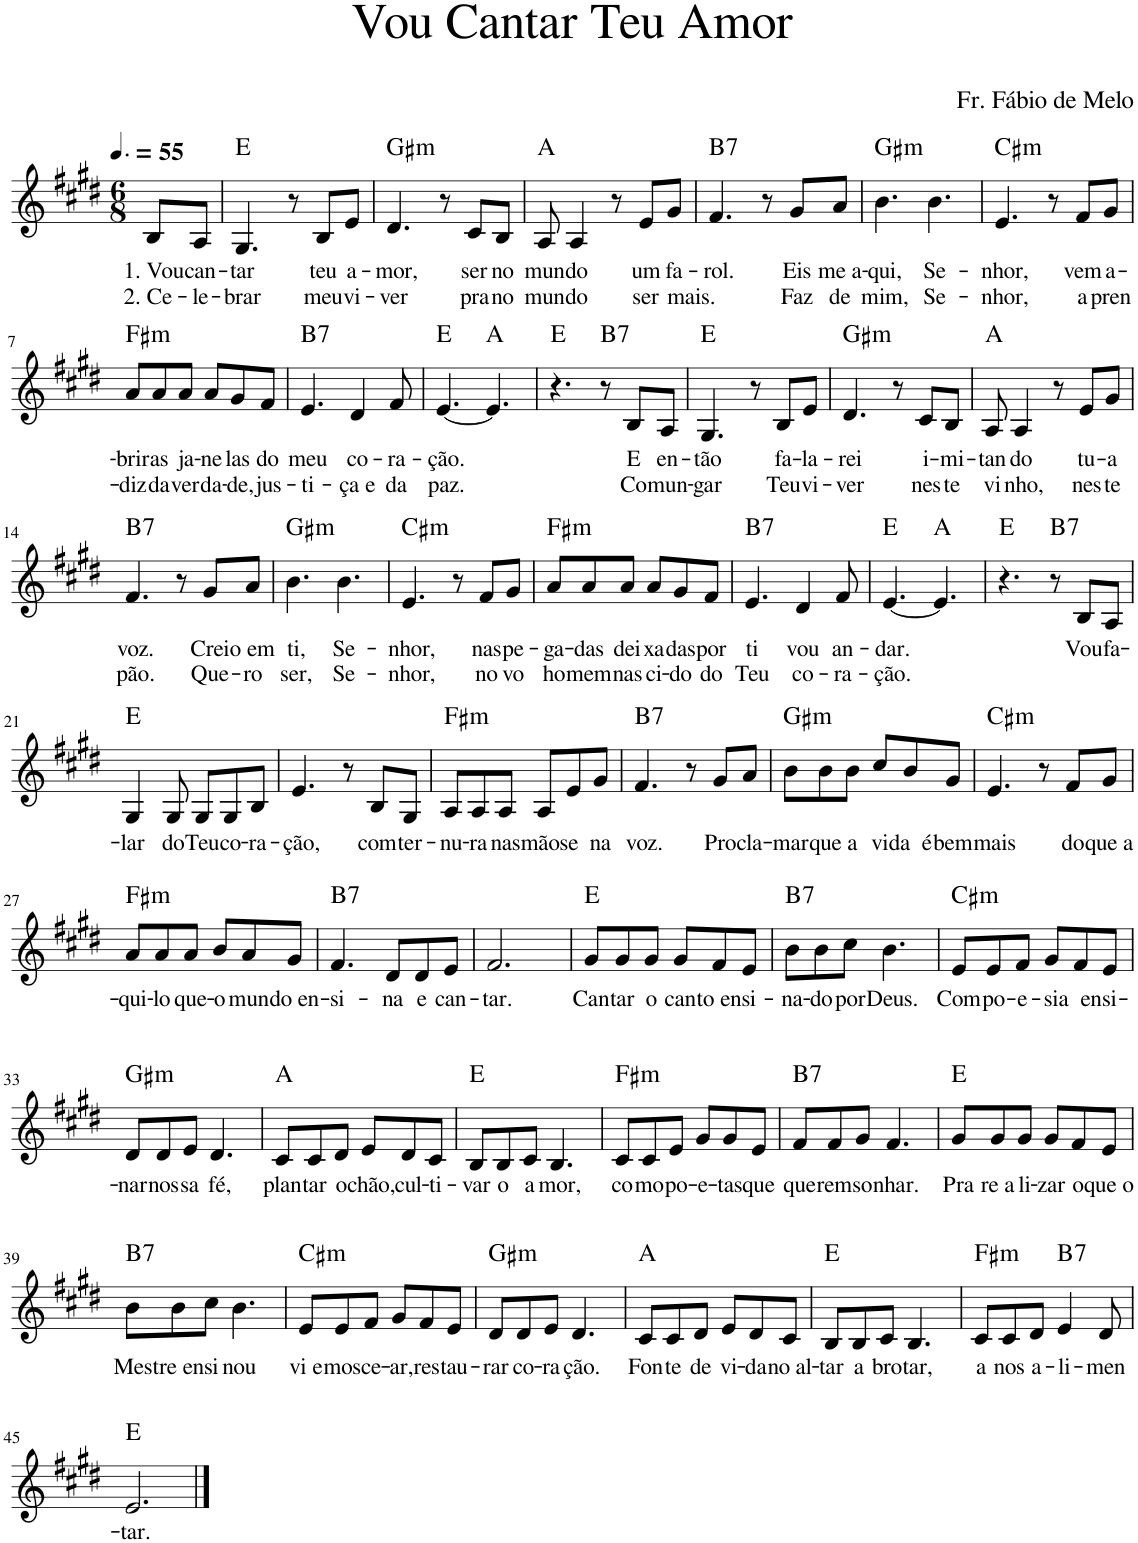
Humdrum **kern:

**kern	**text	**text	**harte
*part1	*part1	*part1	*part1
*staff1	*staff1	*staff1	*
*I"Voz	*	*	*
*I'Vo.	*	*	*
*clefG2	*	*	*
*k[f#c#g#d#]	*	*	*
*M6/8	*	*	*
*MM83	*	*	*
=	=	=	=
!	!LO:LY:b	!LO:LY:b	!
8B/L	1. Vou	2. Ce-	.
!	!LO:LY:b	!LO:LY:b	!
8A/J	can-	-le-	.
=1	=1	=1	=1
!	!LO:LY:b	!LO:LY:b	!
4.G#/	-tar	-brar	E:maj
8r	.	.	.
!	!LO:LY:b	!LO:LY:b	!
8B/L	teu	meu	.
!	!LO:LY:b	!LO:LY:b	!
8e/J	a-	vi-	.
=2	=2	=2	=2
!	!LO:LY:b	!LO:LY:b	!LO:H:kt=m
4.d#/	-mor,	-ver	G#:min
8r	.	.	.
!	!LO:LY:b	!LO:LY:b	!
8c#/L	ser	pra	.
!	!LO:LY:b	!LO:LY:b	!
8B/J	no	no	.
=3	=3	=3	=3
!	!LO:LY:b	!LO:LY:b	!
8A/	mun-	mun-	A:maj
!	!LO:LY:b	!LO:LY:b	!
4A/	-do	-do	.
8r	.	.	.
!	!LO:LY:b	!LO:LY:b	!
8e/L	um	ser	.
!	!LO:LY:b	!LO:LY:b	!
8g#/J	fa-	mais.	.
=4	=4	=4	=4
!	!LO:LY:b	!	!LO:H:kt=7
4.f#/	-rol.	.	B:7
8r	.	.	.
!	!LO:LY:b	!LO:LY:b	!
8g#/L	Eis-	Faz	.
!	!LO:LY:b	!LO:LY:b	!
8a/J	-me a-	de	.
=5	=5	=5	=5
!	!LO:LY:b	!LO:LY:b	!LO:H:kt=m
4.b\	-qui,	mim,	G#:min
!	!LO:LY:b	!LO:LY:b	!
4.b\	Se-	Se-	.
=6	=6	=6	=6
!	!LO:LY:b	!LO:LY:b	!LO:H:kt=m
4.e/	-nhor,	-nhor,	C#:min
8r	.	.	.
!	!LO:LY:b	!LO:LY:b	!
8f#/L	vem	a-	.
!	!LO:LY:b	!LO:LY:b	!
8g#/J	a-	-pren-	.
!!LO:LB:g=z
=7	=7	=7	=7
!	!LO:LY:b	!LO:LY:b	!LO:H:kt=m
8a/L	-brir	-diz	F#:min
!	!LO:LY:b	!LO:LY:b	!
8a/	as	da	.
!	!LO:LY:b	!LO:LY:b	!
8a/J	ja-	ver-	.
!	!LO:LY:b	!LO:LY:b	!
8a/L	-ne-	-da-	.
!	!LO:LY:b	!LO:LY:b	!
8g#/	-las	-de,	.
!	!LO:LY:b	!LO:LY:b	!
8f#/J	do	jus-	.
=8	=8	=8	=8
!	!LO:LY:b	!LO:LY:b	!LO:H:kt=7
4.e/	meu	-ti-	B:7
!	!LO:LY:b	!LO:LY:b	!
4d#/	co-	-ça e	.
!	!LO:LY:b	!LO:LY:b	!
8f#/	-ra-	da	.
=9	=9	=9	=9
!	!LO:LY:b	!LO:LY:b	!
[4.e/	-ção.	paz.	E:maj
4.e/]	.	.	A:maj
=10	=10	=10	=10
4.r	.	.	E:maj
!	!	!	!LO:H:kt=7
8r	.	.	B:7
!	!LO:LY:b	!LO:LY:b	!
8B/L	E	Co-	.
!	!LO:LY:b	!LO:LY:b	!
8A/J	en-	-mun-	.
=11	=11	=11	=11
!	!LO:LY:b	!LO:LY:b	!
4.G#/	-tão	-gar	E:maj
8r	.	.	.
!	!LO:LY:b	!LO:LY:b	!
8B/L	fa-	Teu	.
!	!LO:LY:b	!LO:LY:b	!
8e/J	-la-	vi-	.
=12	=12	=12	=12
!	!LO:LY:b	!LO:LY:b	!LO:H:kt=m
4.d#/	-rei	-ver	G#:min
8r	.	.	.
!	!LO:LY:b	!LO:LY:b	!
8c#/L	i-	nes-	.
!	!LO:LY:b	!LO:LY:b	!
8B/J	-mi-	-te	.
=13	=13	=13	=13
!	!LO:LY:b	!LO:LY:b	!
8A/	-tan-	vi-	A:maj
!	!LO:LY:b	!LO:LY:b	!
4A/	-do	-nho,	.
8r	.	.	.
!	!LO:LY:b	!LO:LY:b	!
8e/L	tu-	nes-	.
!	!LO:LY:b	!LO:LY:b	!
8g#/J	-a	-te	.
!!LO:LB:g=z
=14	=14	=14	=14
!	!LO:LY:b	!LO:LY:b	!LO:H:kt=7
4.f#/	voz.	pão.	B:7
8r	.	.	.
!	!LO:LY:b	!LO:LY:b	!
8g#/L	Crei-	Que-	.
!	!LO:LY:b	!LO:LY:b	!
8a/J	-o em	-ro	.
=15	=15	=15	=15
!	!LO:LY:b	!LO:LY:b	!LO:H:kt=m
4.b\	ti,	ser,	G#:min
!	!LO:LY:b	!LO:LY:b	!
4.b\	Se-	Se-	.
=16	=16	=16	=16
!	!LO:LY:b	!LO:LY:b	!LO:H:kt=m
4.e/	-nhor,	-nhor,	C#:min
8r	.	.	.
!	!LO:LY:b	!LO:LY:b	!
8f#/L	nas	no-	.
!	!LO:LY:b	!LO:LY:b	!
8g#/J	pe-	-vo	.
=17	=17	=17	=17
!	!LO:LY:b	!LO:LY:b	!LO:H:kt=m
8a/L	-ga-	ho-	F#:min
!	!LO:LY:b	!LO:LY:b	!
8a/	-das	-mem	.
!	!LO:LY:b	!LO:LY:b	!
8a/J	dei-	nas-	.
!	!LO:LY:b	!LO:LY:b	!
8a/L	-xa-	-ci-	.
!	!LO:LY:b	!LO:LY:b	!
8g#/	-das	-do	.
!	!LO:LY:b	!LO:LY:b	!
8f#/J	por	do	.
=18	=18	=18	=18
!	!LO:LY:b	!LO:LY:b	!LO:H:kt=7
4.e/	ti	Teu	B:7
!	!LO:LY:b	!LO:LY:b	!
4d#/	vou	co-	.
!	!LO:LY:b	!LO:LY:b	!
8f#/	an-	-ra-	.
=19	=19	=19	=19
!	!LO:LY:b	!LO:LY:b	!
[4.e/	-dar.	-ção.	E:maj
4.e/]	.	.	A:maj
=20	=20	=20	=20
4.r	.	.	E:maj
!	!	!	!LO:H:kt=7
8r	.	.	B:7
!	!LO:LY:b	!	!
8B/L	Vou	.	.
!	!LO:LY:b	!	!
8A/J	fa-	.	.
!!LO:LB:g=z
=21	=21	=21	=21
!	!LO:LY:b	!	!
4G#/	-lar	.	E:maj
!	!LO:LY:b	!	!
8G#/	do	.	.
!	!LO:LY:b	!	!
8G#/L	Teu	.	.
!	!LO:LY:b	!	!
8G#/	co-	.	.
!	!LO:LY:b	!	!
8B/J	-ra-	.	.
=22	=22	=22	=22
!	!LO:LY:b	!	!
4.e/	-ção,	.	.
8r	.	.	.
!	!LO:LY:b	!	!
8B/L	com	.	.
!	!LO:LY:b	!	!
8G#/J	ter-	.	.
=23	=23	=23	=23
!	!LO:LY:b	!	!LO:H:kt=m
8A/L	-nu-	.	F#:min
!	!LO:LY:b	!	!
8A/	-ra	.	.
!	!LO:LY:b	!	!
8A/J	nas	.	.
!	!LO:LY:b	!	!
8A/L	mãos	.	.
!	!LO:LY:b	!	!
8e/	e	.	.
!	!LO:LY:b	!	!
8g#/J	na	.	.
=24	=24	=24	=24
!	!LO:LY:b	!	!LO:H:kt=7
4.f#/	voz.	.	B:7
8r	.	.	.
!	!LO:LY:b	!	!
8g#/L	Pro-	.	.
!	!LO:LY:b	!	!
8a/J	-cla-	.	.
=25	=25	=25	=25
!	!LO:LY:b	!	!LO:H:kt=m
8b\L	-mar	.	G#:min
!	!LO:LY:b	!	!
8b\	que	.	.
!	!LO:LY:b	!	!
8b\J	a	.	.
!	!LO:LY:b	!	!
8cc#/L	vi-	.	.
!	!LO:LY:b	!	!
8b/	-da é	.	.
!	!LO:LY:b	!	!
8g#/J	bem	.	.
=26	=26	=26	=26
!	!LO:LY:b	!	!LO:H:kt=m
4.e/	mais	.	C#:min
8r	.	.	.
!	!LO:LY:b	!	!
8f#/L	do	.	.
!	!LO:LY:b	!	!
8g#/J	que a-	.	.
!!LO:LB:g=z
=27	=27	=27	=27
!	!LO:LY:b	!	!LO:H:kt=m
8a/L	-qui-	.	F#:min
!	!LO:LY:b	!	!
8a/	-lo	.	.
!	!LO:LY:b	!	!
8a/J	que-	.	.
!	!LO:LY:b	!	!
8b/L	-o	.	.
!	!LO:LY:b	!	!
8a/	mun-	.	.
!	!LO:LY:b	!	!
8g#/J	-do en-	.	.
=28	=28	=28	=28
!	!LO:LY:b	!	!LO:H:kt=7
4.f#/	-si-	.	B:7
!	!LO:LY:b	!	!
8d#/L	-na	.	.
!	!LO:LY:b	!	!
8d#/	e	.	.
!	!LO:LY:b	!	!
8e/J	can-	.	.
=29	=29	=29	=29
!	!LO:LY:b	!	!
2.f#/	-tar.	.	.
=30	=30	=30	=30
!	!LO:LY:b	!	!
8g#/L	Can-	.	E:maj
!	!LO:LY:b	!	!
8g#/	-tar	.	.
!	!LO:LY:b	!	!
8g#/J	o	.	.
!	!LO:LY:b	!	!
8g#/L	can-	.	.
!	!LO:LY:b	!	!
8f#/	-to en-	.	.
!	!LO:LY:b	!	!
8e/J	-si-	.	.
=31	=31	=31	=31
!	!LO:LY:b	!	!LO:H:kt=7
8b\L	-na-	.	B:7
!	!LO:LY:b	!	!
8b\	-do	.	.
!	!LO:LY:b	!	!
8cc#\J	por	.	.
!	!LO:LY:b	!	!
4.b\	Deus.	.	.
=32	=32	=32	=32
!	!LO:LY:b	!	!LO:H:kt=m
8e/L	Com	.	C#:min
!	!LO:LY:b	!	!
8e/	po-	.	.
!	!LO:LY:b	!	!
8f#/J	-e-	.	.
!	!LO:LY:b	!	!
8g#/L	-si-	.	.
!	!LO:LY:b	!	!
8f#/	-a en-	.	.
!	!LO:LY:b	!	!
8e/J	-si-	.	.
!!LO:LB:g=z
=33	=33	=33	=33
!	!LO:LY:b	!	!LO:H:kt=m
8d#/L	-nar	.	G#:min
!	!LO:LY:b	!	!
8d#/	nos-	.	.
!	!LO:LY:b	!	!
8e/J	-sa	.	.
!	!LO:LY:b	!	!
4.d#/	fé,	.	.
=34	=34	=34	=34
!	!LO:LY:b	!	!
8c#/L	plan-	.	A:maj
!	!LO:LY:b	!	!
8c#/	-tar	.	.
!	!LO:LY:b	!	!
8d#/J	o	.	.
!	!LO:LY:b	!	!
8e/L	chão,	.	.
!	!LO:LY:b	!	!
8d#/	cul-	.	.
!	!LO:LY:b	!	!
8c#/J	-ti-	.	.
=35	=35	=35	=35
!	!LO:LY:b	!	!
8B/L	-var	.	E:maj
!	!LO:LY:b	!	!
8B/	o	.	.
!	!LO:LY:b	!	!
8c#/J	a	.	.
!	!LO:LY:b	!	!
4.B/	mor,	.	.
=36	=36	=36	=36
!	!LO:LY:b	!	!LO:H:kt=m
8c#/L	co-	.	F#:min
!	!LO:LY:b	!	!
8c#/	-mo	.	.
!	!LO:LY:b	!	!
8e/J	po-	.	.
!	!LO:LY:b	!	!
8g#/L	-e-	.	.
!	!LO:LY:b	!	!
8g#/	-tas	.	.
!	!LO:LY:b	!	!
8e/J	que	.	.
=37	=37	=37	=37
!	!LO:LY:b	!	!LO:H:kt=7
8f#/L	que-	.	B:7
!	!LO:LY:b	!	!
8f#/	-rem	.	.
!	!LO:LY:b	!	!
8g#/J	so-	.	.
!	!LO:LY:b	!	!
4.f#/	-nhar.	.	.
=38	=38	=38	=38
!	!LO:LY:b	!	!
8g#/L	Pra	.	E:maj
!	!LO:LY:b	!	!
8g#/	re a-	.	.
!	!LO:LY:b	!	!
8g#/J	-li-	.	.
!	!LO:LY:b	!	!
8g#/L	-zar	.	.
!	!LO:LY:b	!	!
8f#/	o	.	.
!	!LO:LY:b	!	!
8e/J	que o	.	.
!!LO:LB:g=z
=39	=39	=39	=39
!	!LO:LY:b	!	!LO:H:kt=7
8b\L	Mes-	.	B:7
!	!LO:LY:b	!	!
8b\	-tre en-	.	.
!	!LO:LY:b	!	!
8cc#\J	-si-	.	.
!	!LO:LY:b	!	!
4.b\	-nou	.	.
=40	=40	=40	=40
!	!LO:LY:b	!	!LO:H:kt=m
8e/L	vi e-	.	C#:min
!	!LO:LY:b	!	!
8e/	-mos	.	.
!	!LO:LY:b	!	!
8f#/J	ce-	.	.
!	!LO:LY:b	!	!
8g#/L	-ar,	.	.
!	!LO:LY:b	!	!
8f#/	res-	.	.
!	!LO:LY:b	!	!
8e/J	-tau-	.	.
=41	=41	=41	=41
!	!LO:LY:b	!	!LO:H:kt=m
8d#/L	-rar	.	G#:min
!	!LO:LY:b	!	!
8d#/	co-	.	.
!	!LO:LY:b	!	!
8e/J	-ra-	.	.
!	!LO:LY:b	!	!
4.d#/	-ção.	.	.
=42	=42	=42	=42
!	!LO:LY:b	!	!
8c#/L	Fon-	.	A:maj
!	!LO:LY:b	!	!
8c#/	-te	.	.
!	!LO:LY:b	!	!
8d#/J	de	.	.
!	!LO:LY:b	!	!
8e/L	vi-	.	.
!	!LO:LY:b	!	!
8d#/	-da	.	.
!	!LO:LY:b	!	!
8c#/J	no al-	.	.
=43	=43	=43	=43
!	!LO:LY:b	!	!
8B/L	-tar	.	E:maj
!	!LO:LY:b	!	!
8B/	a	.	.
!	!LO:LY:b	!	!
8c#/J	bro-	.	.
!	!LO:LY:b	!	!
4.B/	-tar,	.	.
=44	=44	=44	=44
!	!LO:LY:b	!	!LO:H:kt=m
8c#/L	a	.	F#:min
!	!LO:LY:b	!	!
8c#/	nos	.	.
!	!LO:LY:b	!	!
8d#/J	a-	.	.
!	!LO:LY:b	!	!LO:H:kt=7
4e/	-li-	.	B:7
!	!LO:LY:b	!	!
8d#/	-men-	.	.
!!LO:LB:g=z
=45	=45	=45	=45
!	!LO:LY:b	!	!
2.e/	-tar.	.	E:maj
==	==	==	==
*-	*-	*-	*-
